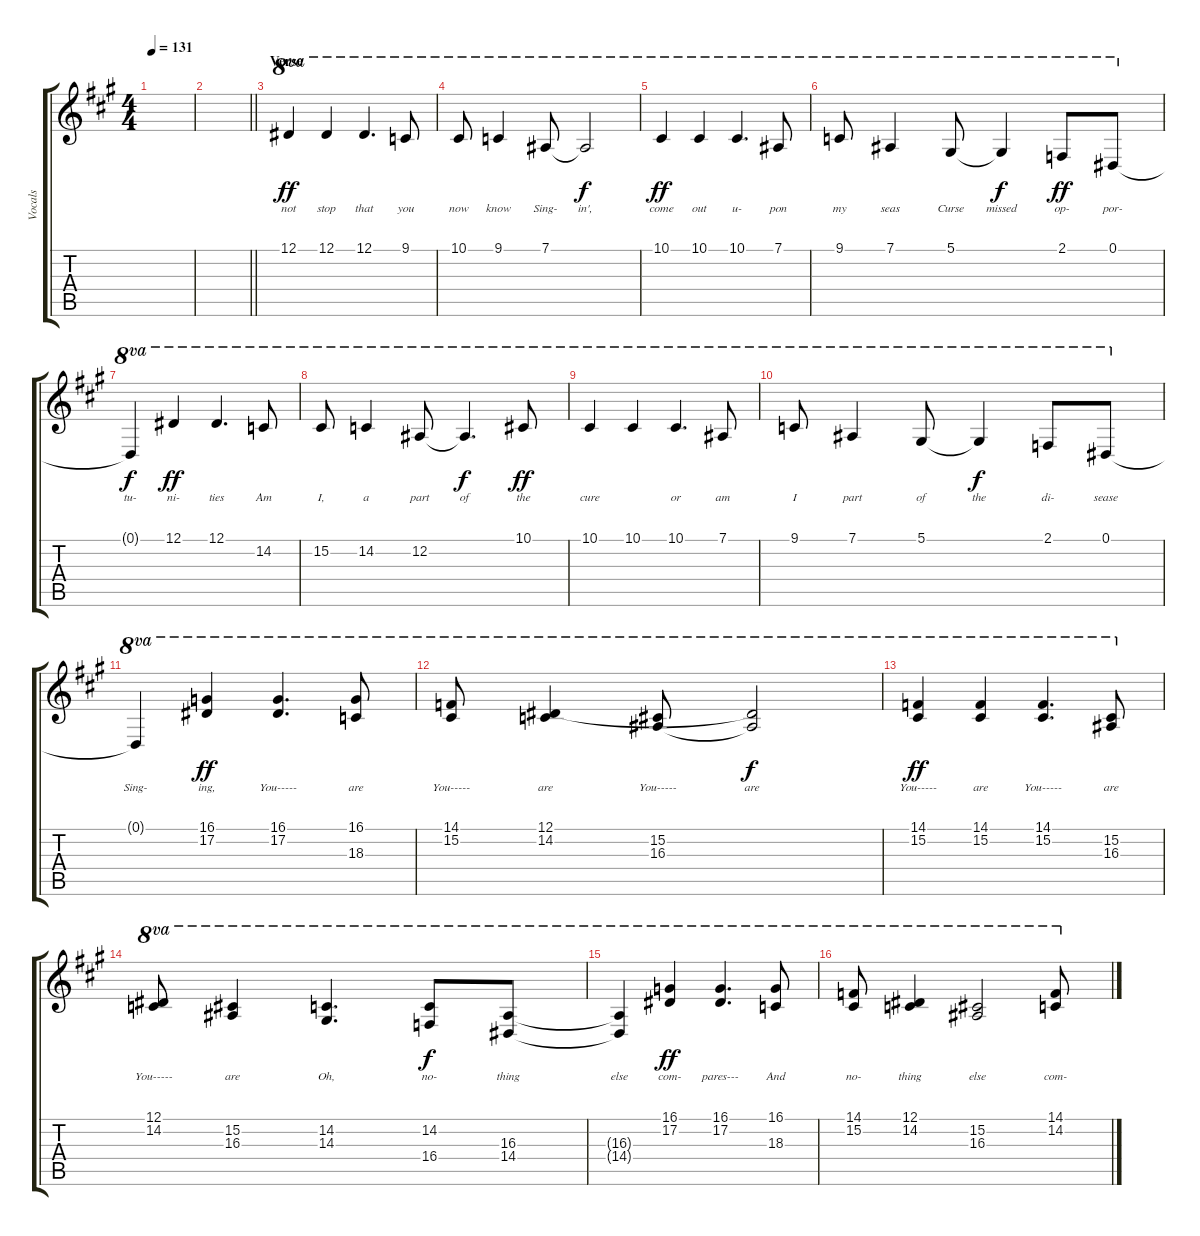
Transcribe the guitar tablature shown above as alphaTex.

\track ("Vocals" "Vocals") {instrument vibraphone}
\staff {score tabs}
\tuning (Eb4 Bb3 Gb3 Db3 Ab2 Eb2) {hide}
\ts (4 4)
\tempo 131
\clef g2
\ks a
|
\barLineRight lightlight
|
\section ("" "Verse")
12.1.4{ot 8va lyrics (0 "not") lyrics (1 "") lyrics (2 "") lyrics (3 "") lyrics (4 "") dy ff} 12.1.4{ot 8va lyrics (0 "stop") lyrics (1 "") lyrics (2 "") lyrics (3 "") lyrics (4 "")} 12.1.4{d ot 8va lyrics (0 "that") lyrics (1 "") lyrics (2 "") lyrics (3 "") lyrics (4 "")} 9.1.8{ot 8va lyrics (0 "you") lyrics (1 "") lyrics (2 "") lyrics (3 "") lyrics (4 "")} |
10.1.8{ot 8va lyrics (0 "now") lyrics (1 "") lyrics (2 "") lyrics (3 "") lyrics (4 "")} 9.1.4{ot 8va lyrics (0 "know") lyrics (1 "") lyrics (2 "") lyrics (3 "") lyrics (4 "")} 7.1.8{ot 8va lyrics (0 "Sing-") lyrics (1 "") lyrics (2 "") lyrics (3 "") lyrics (4 "")} 7.1{t}.2{ot 8va lyrics (0 "in',") lyrics (1 "") lyrics (2 "") lyrics (3 "") lyrics (4 "") dy f} |
10.1.4{ot 8va lyrics (0 "come") lyrics (1 "") lyrics (2 "") lyrics (3 "") lyrics (4 "") dy ff} 10.1.4{ot 8va lyrics (0 "out") lyrics (1 "") lyrics (2 "") lyrics (3 "") lyrics (4 "")} 10.1.4{d ot 8va lyrics (0 "u-") lyrics (1 "") lyrics (2 "") lyrics (3 "") lyrics (4 "")} 7.1.8{ot 8va lyrics (0 "pon") lyrics (1 "") lyrics (2 "") lyrics (3 "") lyrics (4 "")} |
9.1.8{ot 8va lyrics (0 "my") lyrics (1 "") lyrics (2 "") lyrics (3 "") lyrics (4 "")} 7.1.4{ot 8va lyrics (0 "seas") lyrics (1 "") lyrics (2 "") lyrics (3 "") lyrics (4 "")} 5.1.8{ot 8va lyrics (0 "Curse") lyrics (1 "") lyrics (2 "") lyrics (3 "") lyrics (4 "")} 5.1{t}.4{ot 8va lyrics (0 "missed") lyrics (1 "") lyrics (2 "") lyrics (3 "") lyrics (4 "") dy f} 2.1.8{ot 8va lyrics (0 "op-") lyrics (1 "") lyrics (2 "") lyrics (3 "") lyrics (4 "") dy ff} 0.1.8{ot 8va lyrics (0 "por-") lyrics (1 "") lyrics (2 "") lyrics (3 "") lyrics (4 "")} |
0.1{t}.4{ot 8va lyrics (0 "tu-") lyrics (1 "") lyrics (2 "") lyrics (3 "") lyrics (4 "") dy f} 12.1.4{ot 8va lyrics (0 "ni-") lyrics (1 "") lyrics (2 "") lyrics (3 "") lyrics (4 "") dy ff} 12.1.4{d ot 8va lyrics (0 "ties") lyrics (1 "") lyrics (2 "") lyrics (3 "") lyrics (4 "")} 14.2.8{ot 8va lyrics (0 "Am") lyrics (1 "") lyrics (2 "") lyrics (3 "") lyrics (4 "")} |
15.2.8{ot 8va lyrics (0 "I,") lyrics (1 "") lyrics (2 "") lyrics (3 "") lyrics (4 "")} 14.2.4{ot 8va lyrics (0 "a") lyrics (1 "") lyrics (2 "") lyrics (3 "") lyrics (4 "")} 12.2.8{ot 8va lyrics (0 "part") lyrics (1 "") lyrics (2 "") lyrics (3 "") lyrics (4 "")} 12.2{t}.4{d ot 8va lyrics (0 "of") lyrics (1 "") lyrics (2 "") lyrics (3 "") lyrics (4 "") dy f} 10.1.8{ot 8va lyrics (0 "the") lyrics (1 "") lyrics (2 "") lyrics (3 "") lyrics (4 "") dy ff} |
10.1.4{ot 8va lyrics (0 "cure") lyrics (1 "") lyrics (2 "") lyrics (3 "") lyrics (4 "")} 10.1.4{ot 8va lyrics (0 "") lyrics (1 "") lyrics (2 "") lyrics (3 "") lyrics (4 "")} 10.1.4{d ot 8va lyrics (0 "or") lyrics (1 "") lyrics (2 "") lyrics (3 "") lyrics (4 "")} 7.1.8{ot 8va lyrics (0 "am") lyrics (1 "") lyrics (2 "") lyrics (3 "") lyrics (4 "")} |
9.1.8{ot 8va lyrics (0 "I") lyrics (1 "") lyrics (2 "") lyrics (3 "") lyrics (4 "")} 7.1.4{ot 8va lyrics (0 "part") lyrics (1 "") lyrics (2 "") lyrics (3 "") lyrics (4 "")} 5.1.8{ot 8va lyrics (0 "of") lyrics (1 "") lyrics (2 "") lyrics (3 "") lyrics (4 "")} 5.1{t}.4{ot 8va lyrics (0 "the") lyrics (1 "") lyrics (2 "") lyrics (3 "") lyrics (4 "") dy f} 2.1.8{ot 8va lyrics (0 "di-") lyrics (1 "") lyrics (2 "") lyrics (3 "") lyrics (4 "")} 0.1.8{ot 8va lyrics (0 "sease") lyrics (1 "") lyrics (2 "") lyrics (3 "") lyrics (4 "")} |
0.1{t}.4{ot 8va lyrics (0 "Sing-") lyrics (1 "") lyrics (2 "") lyrics (3 "") lyrics (4 "")} (16.1 17.2).4{ot 8va lyrics (0 "ing,") lyrics (1 "") lyrics (2 "") lyrics (3 "") lyrics (4 "") dy ff} (16.1 17.2).4{d ot 8va lyrics (0 "You-----") lyrics (1 "") lyrics (2 "") lyrics (3 "") lyrics (4 "")} (16.1 18.3).8{ot 8va lyrics (0 "are") lyrics (1 "") lyrics (2 "") lyrics (3 "") lyrics (4 "")} |
(14.1 15.2).8{ot 8va lyrics (0 "You-----") lyrics (1 "") lyrics (2 "") lyrics (3 "") lyrics (4 "")} (12.1 14.2).4{ot 8va lyrics (0 "are") lyrics (1 "") lyrics (2 "") lyrics (3 "") lyrics (4 "")} (15.2 16.3).8{ot 8va lyrics (0 "You-----") lyrics (1 "") lyrics (2 "") lyrics (3 "") lyrics (4 "")} (12.1{t} 16.3{t}).2{ot 8va lyrics (0 "are") lyrics (1 "") lyrics (2 "") lyrics (3 "") lyrics (4 "") dy f} |
(14.1 15.2).4{ot 8va lyrics (0 "You-----") lyrics (1 "") lyrics (2 "") lyrics (3 "") lyrics (4 "") dy ff} (14.1 15.2).4{ot 8va lyrics (0 "are") lyrics (1 "") lyrics (2 "") lyrics (3 "") lyrics (4 "")} (14.1 15.2).4{d ot 8va lyrics (0 "You-----") lyrics (1 "") lyrics (2 "") lyrics (3 "") lyrics (4 "")} (15.2 16.3).8{ot 8va lyrics (0 "are") lyrics (1 "") lyrics (2 "") lyrics (3 "") lyrics (4 "")} |
(12.1 14.2).8{ot 8va lyrics (0 "You-----") lyrics (1 "") lyrics (2 "") lyrics (3 "") lyrics (4 "")} (15.2 16.3).4{ot 8va lyrics (0 "are") lyrics (1 "") lyrics (2 "") lyrics (3 "") lyrics (4 "")} (14.2 14.3).4{d ot 8va lyrics (0 "Oh,") lyrics (1 "") lyrics (2 "") lyrics (3 "") lyrics (4 "")} (14.2 16.4).8{ot 8va lyrics (0 "no-") lyrics (1 "") lyrics (2 "") lyrics (3 "") lyrics (4 "") dy f} (16.3 14.4).8{ot 8va lyrics (0 "thing") lyrics (1 "") lyrics (2 "") lyrics (3 "") lyrics (4 "")} |
(16.3{t} 14.4{t}).4{ot 8va lyrics (0 "else") lyrics (1 "") lyrics (2 "") lyrics (3 "") lyrics (4 "")} (16.1 17.2).4{ot 8va lyrics (0 "com-") lyrics (1 "") lyrics (2 "") lyrics (3 "") lyrics (4 "") dy ff} (16.1 17.2).4{d ot 8va lyrics (0 "pares---") lyrics (1 "") lyrics (2 "") lyrics (3 "") lyrics (4 "")} (16.1 18.3).8{ot 8va lyrics (0 "And") lyrics (1 "") lyrics (2 "") lyrics (3 "") lyrics (4 "")} |
(14.1 15.2).8{ot 8va lyrics (0 "no-") lyrics (1 "") lyrics (2 "") lyrics (3 "") lyrics (4 "")} (12.1 14.2).4{ot 8va lyrics (0 "thing") lyrics (1 "") lyrics (2 "") lyrics (3 "") lyrics (4 "")} (15.2 16.3).2{ot 8va lyrics (0 "else") lyrics (1 "") lyrics (2 "") lyrics (3 "") lyrics (4 "")} (14.1 14.2).8{ot 8va lyrics (0 "com-") lyrics (1 "") lyrics (2 "") lyrics (3 "") lyrics (4 "")}
